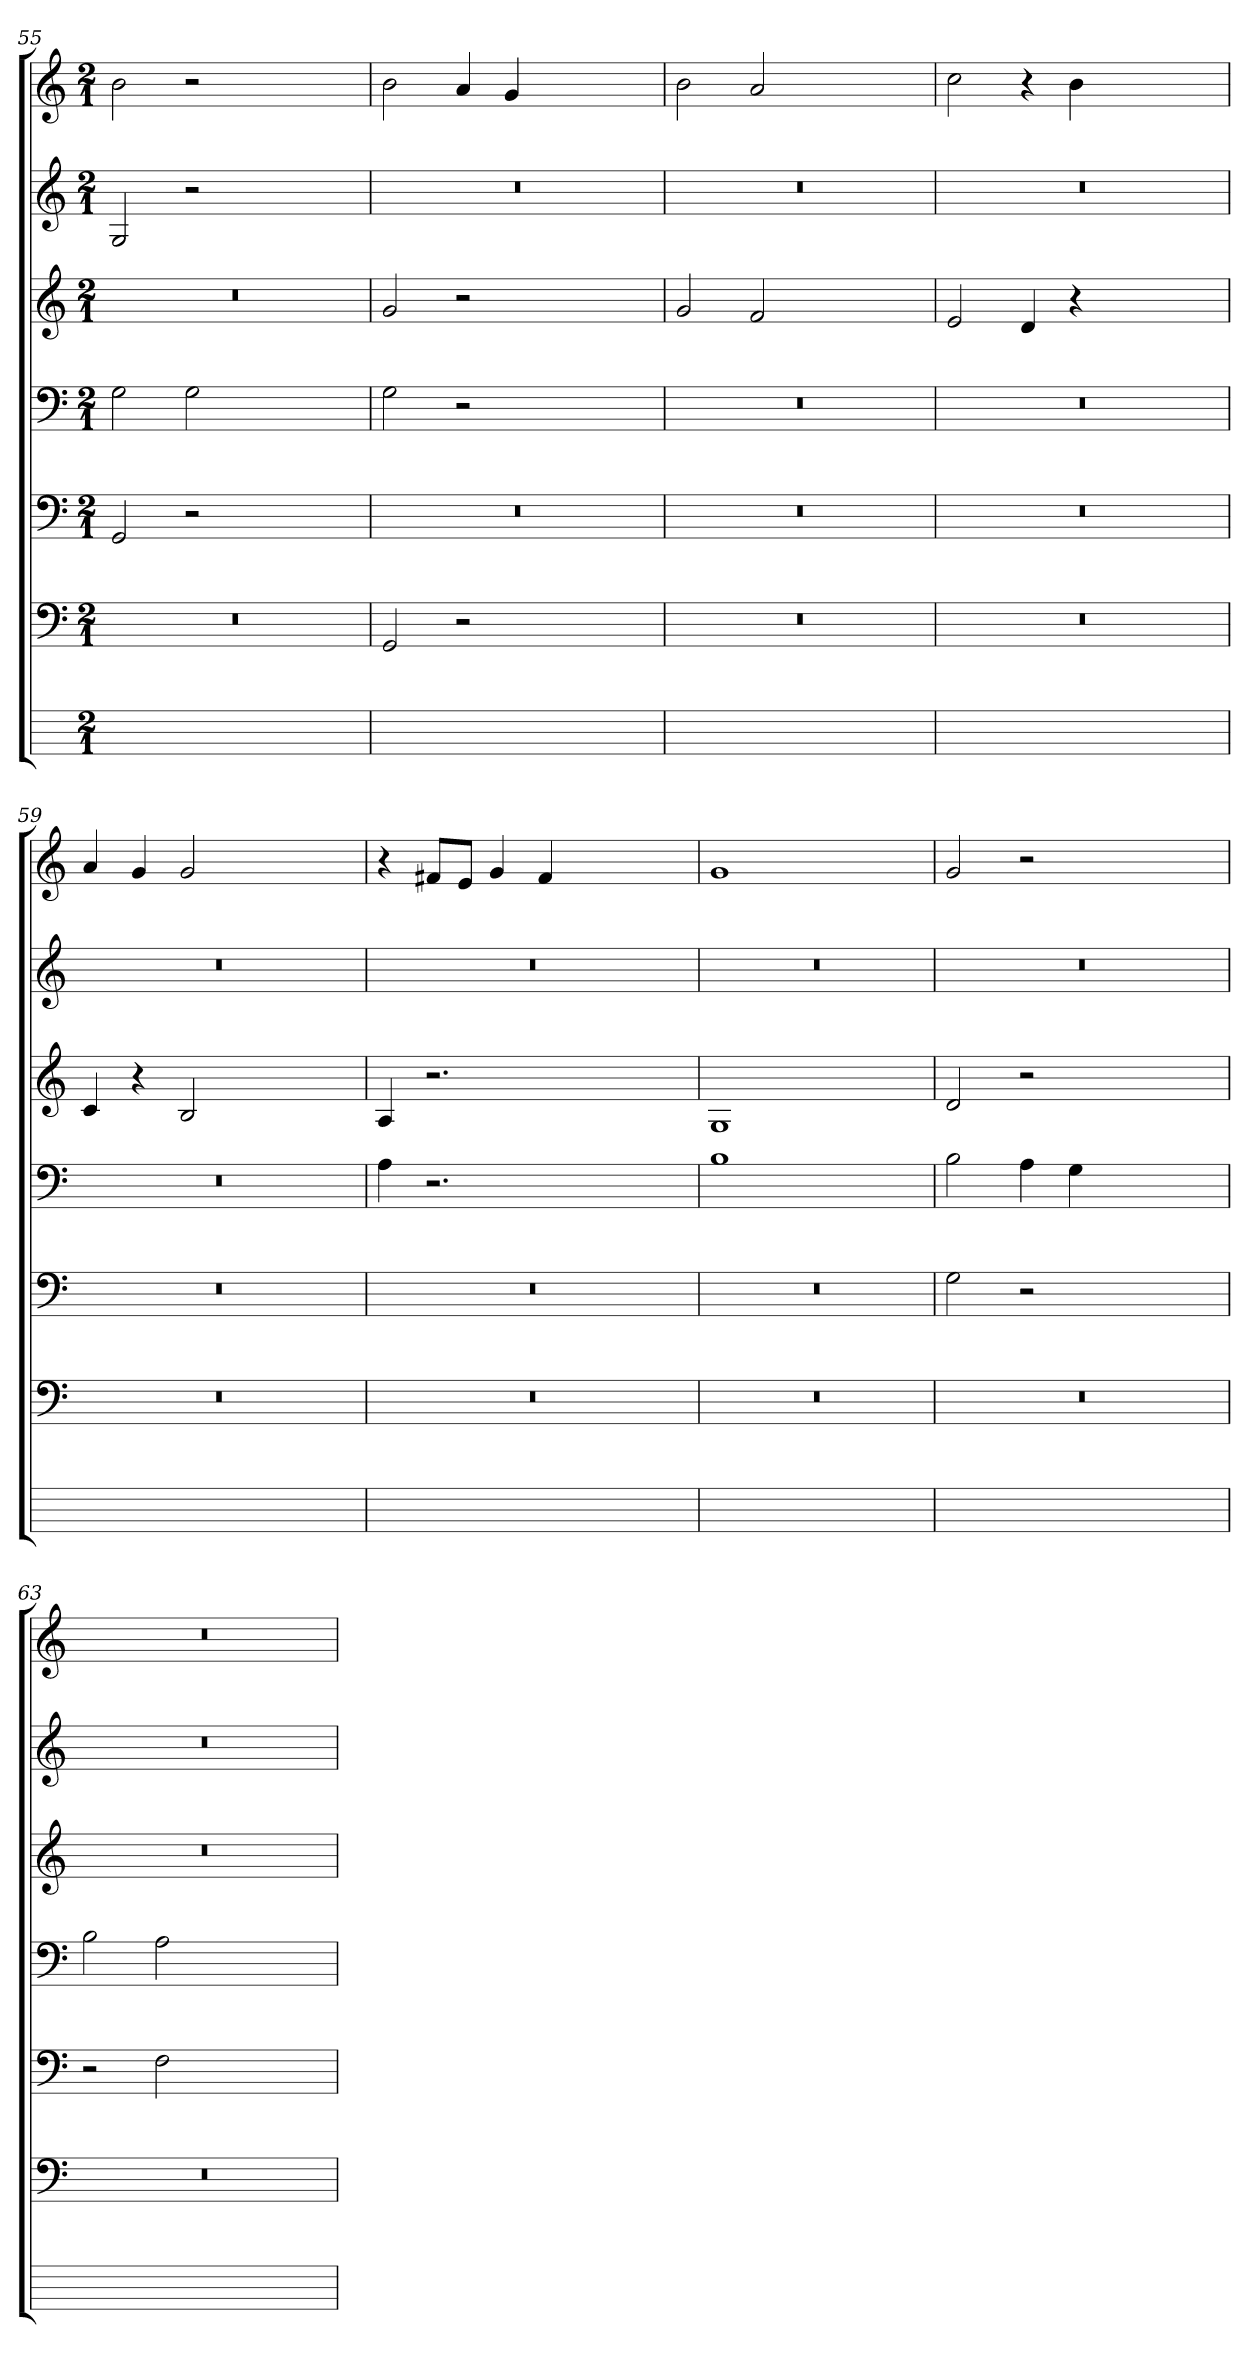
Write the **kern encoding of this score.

**kern	**kern	**kern	**kern	**kern	**kern	**kern
*part7	*part6	*part5	*part4	*part3	*part2	*part1
*staff7	*staff6	*staff5	*staff4	*staff3	*staff2	*staff1
*	*clefF4	*clefF4	*clefF4	*clefG2	*clefG2	*clefG2
*	*k[]	*k[]	*k[]	*k[]	*k[]	*k[]
*	*C:	*C:	*C:	*C:	*C:	*C:
*M2/1	*M2/1	*M2/1	*M2/1	*M2/1	*M2/1	*M2/1
=55	=55	=55	=55	=55	=55	=55
0ryy	0r	2GG	2G	0r	2G	2b
.	.	2r	2Gi	.	2r	2r
.	.	1ryy	1ryy	.	1ryy	1ryy
=56	=56	=56	=56	=56	=56	=56
0ryy	2GGi	0r	2Gi	2g	0r	2bi
.	2r	.	2r	2r	.	4a
.	.	.	.	.	.	4g
.	1ryy	.	1ryy	1ryy	.	1ryy
=57	=57	=57	=57	=57	=57	=57
0ryy	0r	0r	0r	2gi	0r	2b
.	.	.	.	2f	.	2a
.	.	.	.	1ryy	.	1ryy
=58	=58	=58	=58	=58	=58	=58
0ryy	0r	0r	0r	2e	0r	2cc
.	.	.	.	4d	.	4r
.	.	.	.	4r	.	4b
.	.	.	.	1ryy	.	1ryy
=59	=59	=59	=59	=59	=59	=59
0ryy	0r	0r	0r	4c	0r	4a
.	.	.	.	4r	.	4g
.	.	.	.	2B	.	2g
.	.	.	.	1ryy	.	1ryy
=60	=60	=60	=60	=60	=60	=60
0ryy	0r	0r	4A	4A	0r	4r
.	.	.	2.r	2.r	.	8f#XL
.	.	.	.	.	.	8ejJ
.	.	.	.	.	.	4gZ
.	.	.	.	.	.	4f#i
.	.	.	1ryy	1ryy	.	1ryy
=61	=61	=61	=61	=61	=61	=61
0ryy	0r	0r	1B	1G	0r	1g
.	.	.	1ryy	1ryy	.	1ryy
=62	=62	=62	=62	=62	=62	=62
0ryy	0r	2G	2Bi	2dZ	0r	2gi
.	.	2r	4A	2r	.	2r
.	.	.	4G	.	.	.
.	.	1ryy	1ryy	1ryy	.	1ryy
=63	=63	=63	=63	=63	=63	=63
0ryy	0r	2r	2B	0r	0r	0r
.	.	2F	2A	.	.	.
.	.	1ryy	1ryy	.	.	.
=	=	=	=	=	=	=
*-	*-	*-	*-	*-	*-	*-
